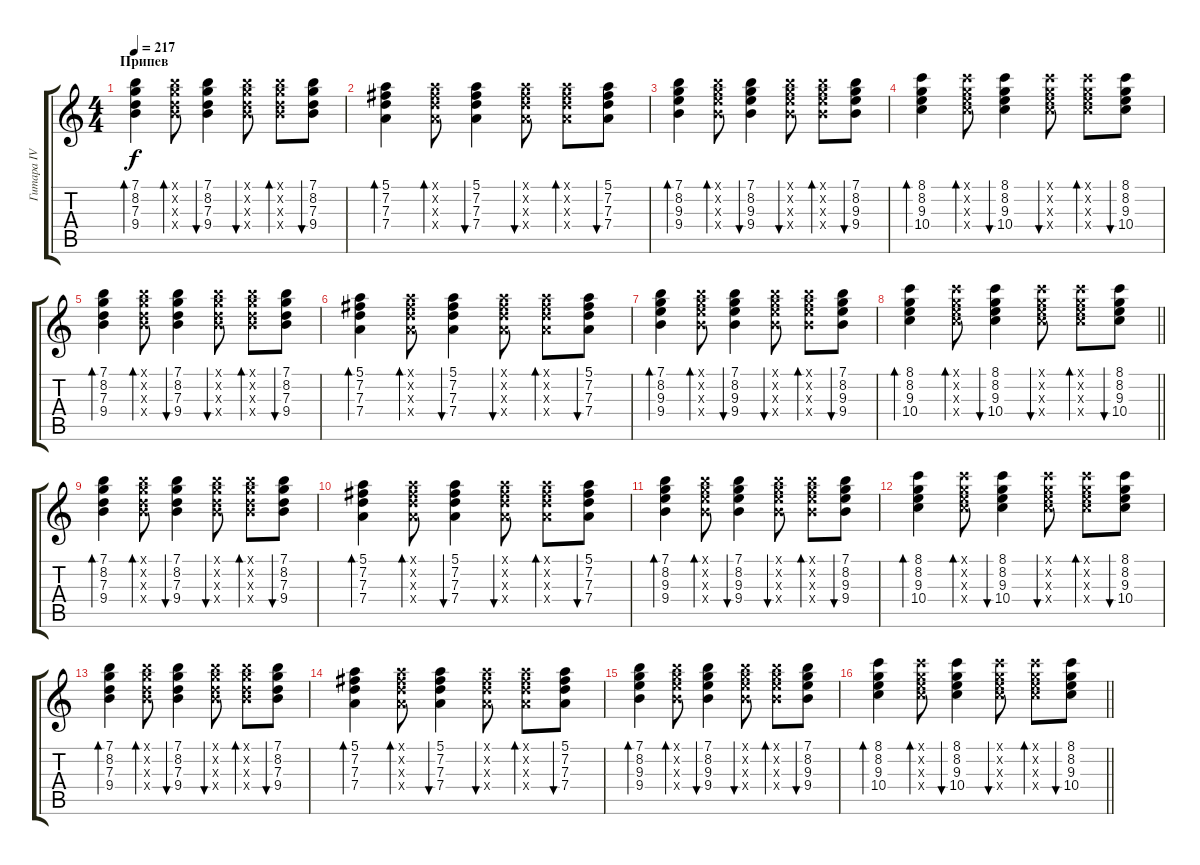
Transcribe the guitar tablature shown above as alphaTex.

\track ("Гитара IV" "Гитара IV") {instrument electricguitarclean}
\staff {score tabs}
\tuning (E4 B3 G3 D3 A2 E2) {hide}
\ts (4 4)
\section ("" "Припев")
\tempo 217
\clef g2
\ks c
(7.1 8.2 7.3 9.4).4{bd 60 dy f} (7.1{x} 8.2{x} 7.3{x} 9.4{x}).8{bd 60} (7.1 8.2 7.3 9.4).4{bu 60} (7.1{x} 8.2{x} 7.3{x} 9.4{x}).8{bu 60} (7.1{x} 8.2{x} 7.3{x} 9.4{x}).8{bd 60} (7.1 8.2 7.3 9.4).8{bu 60} |
(5.1 7.2 7.3 7.4).4{bd 60} (5.1{x} 7.2{x} 7.3{x} 7.4{x}).8{bd 60} (5.1 7.2 7.3 7.4).4{bu 60} (5.1{x} 7.2{x} 7.3{x} 7.4{x}).8{bu 60} (5.1{x} 7.2{x} 7.3{x} 7.4{x}).8{bd 60} (5.1 7.2 7.3 7.4).8{bu 60} |
(7.1 8.2 9.3 9.4).4{bd 60} (7.1{x} 8.2{x} 9.3{x} 9.4{x}).8{bd 60} (7.1 8.2 9.3 9.4).4{bu 60} (7.1{x} 8.2{x} 9.3{x} 9.4{x}).8{bu 60} (7.1{x} 8.2{x} 9.3{x} 9.4{x}).8{bd 60} (7.1 8.2 9.3 9.4).8{bu 60} |
(8.1 8.2 9.3 10.4).4{bd 60} (8.1{x} 8.2{x} 9.3{x} 10.4{x}).8{bd 60} (8.1 8.2 9.3 10.4).4{bu 60} (8.1{x} 8.2{x} 9.3{x} 10.4{x}).8{bu 60} (8.1{x} 8.2{x} 9.3{x} 10.4{x}).8{bd 60} (8.1 8.2 9.3 10.4).8{bu 60} |
(7.1 8.2 7.3 9.4).4{bd 60} (7.1{x} 8.2{x} 7.3{x} 9.4{x}).8{bd 60} (7.1 8.2 7.3 9.4).4{bu 60} (7.1{x} 8.2{x} 7.3{x} 9.4{x}).8{bu 60} (7.1{x} 8.2{x} 7.3{x} 9.4{x}).8{bd 60} (7.1 8.2 7.3 9.4).8{bu 60} |
(5.1 7.2 7.3 7.4).4{bd 60} (5.1{x} 7.2{x} 7.3{x} 7.4{x}).8{bd 60} (5.1 7.2 7.3 7.4).4{bu 60} (5.1{x} 7.2{x} 7.3{x} 7.4{x}).8{bu 60} (5.1{x} 7.2{x} 7.3{x} 7.4{x}).8{bd 60} (5.1 7.2 7.3 7.4).8{bu 60} |
(7.1 8.2 9.3 9.4).4{bd 60} (7.1{x} 8.2{x} 9.3{x} 9.4{x}).8{bd 60} (7.1 8.2 9.3 9.4).4{bu 60} (7.1{x} 8.2{x} 9.3{x} 9.4{x}).8{bu 60} (7.1{x} 8.2{x} 9.3{x} 9.4{x}).8{bd 60} (7.1 8.2 9.3 9.4).8{bu 60} |
\barLineRight lightlight
(8.1 8.2 9.3 10.4).4{bd 60} (8.1{x} 8.2{x} 9.3{x} 10.4{x}).8{bd 60} (8.1 8.2 9.3 10.4).4{bu 60} (8.1{x} 8.2{x} 9.3{x} 10.4{x}).8{bu 60} (8.1{x} 8.2{x} 9.3{x} 10.4{x}).8{bd 60} (8.1 8.2 9.3 10.4).8{bu 60} |
(7.1 8.2 7.3 9.4).4{bd 60} (7.1{x} 8.2{x} 7.3{x} 9.4{x}).8{bd 60} (7.1 8.2 7.3 9.4).4{bu 60} (7.1{x} 8.2{x} 7.3{x} 9.4{x}).8{bu 60} (7.1{x} 8.2{x} 7.3{x} 9.4{x}).8{bd 60} (7.1 8.2 7.3 9.4).8{bu 60} |
(5.1 7.2 7.3 7.4).4{bd 60} (5.1{x} 7.2{x} 7.3{x} 7.4{x}).8{bd 60} (5.1 7.2 7.3 7.4).4{bu 60} (5.1{x} 7.2{x} 7.3{x} 7.4{x}).8{bu 60} (5.1{x} 7.2{x} 7.3{x} 7.4{x}).8{bd 60} (5.1 7.2 7.3 7.4).8{bu 60} |
(7.1 8.2 9.3 9.4).4{bd 60} (7.1{x} 8.2{x} 9.3{x} 9.4{x}).8{bd 60} (7.1 8.2 9.3 9.4).4{bu 60} (7.1{x} 8.2{x} 9.3{x} 9.4{x}).8{bu 60} (7.1{x} 8.2{x} 9.3{x} 9.4{x}).8{bd 60} (7.1 8.2 9.3 9.4).8{bu 60} |
(8.1 8.2 9.3 10.4).4{bd 60} (8.1{x} 8.2{x} 9.3{x} 10.4{x}).8{bd 60} (8.1 8.2 9.3 10.4).4{bu 60} (8.1{x} 8.2{x} 9.3{x} 10.4{x}).8{bu 60} (8.1{x} 8.2{x} 9.3{x} 10.4{x}).8{bd 60} (8.1 8.2 9.3 10.4).8{bu 60} |
(7.1 8.2 7.3 9.4).4{bd 60} (7.1{x} 8.2{x} 7.3{x} 9.4{x}).8{bd 60} (7.1 8.2 7.3 9.4).4{bu 60} (7.1{x} 8.2{x} 7.3{x} 9.4{x}).8{bu 60} (7.1{x} 8.2{x} 7.3{x} 9.4{x}).8{bd 60} (7.1 8.2 7.3 9.4).8{bu 60} |
(5.1 7.2 7.3 7.4).4{bd 60} (5.1{x} 7.2{x} 7.3{x} 7.4{x}).8{bd 60} (5.1 7.2 7.3 7.4).4{bu 60} (5.1{x} 7.2{x} 7.3{x} 7.4{x}).8{bu 60} (5.1{x} 7.2{x} 7.3{x} 7.4{x}).8{bd 60} (5.1 7.2 7.3 7.4).8{bu 60} |
(7.1 8.2 9.3 9.4).4{bd 60} (7.1{x} 8.2{x} 9.3{x} 9.4{x}).8{bd 60} (7.1 8.2 9.3 9.4).4{bu 60} (7.1{x} 8.2{x} 9.3{x} 9.4{x}).8{bu 60} (7.1{x} 8.2{x} 9.3{x} 9.4{x}).8{bd 60} (7.1 8.2 9.3 9.4).8{bu 60} |
\barLineRight lightlight
(8.1 8.2 9.3 10.4).4{bd 60} (8.1{x} 8.2{x} 9.3{x} 10.4{x}).8{bd 60} (8.1 8.2 9.3 10.4).4{bu 60} (8.1{x} 8.2{x} 9.3{x} 10.4{x}).8{bu 60} (8.1{x} 8.2{x} 9.3{x} 10.4{x}).8{bd 60} (8.1 8.2 9.3 10.4).8{bu 60}
